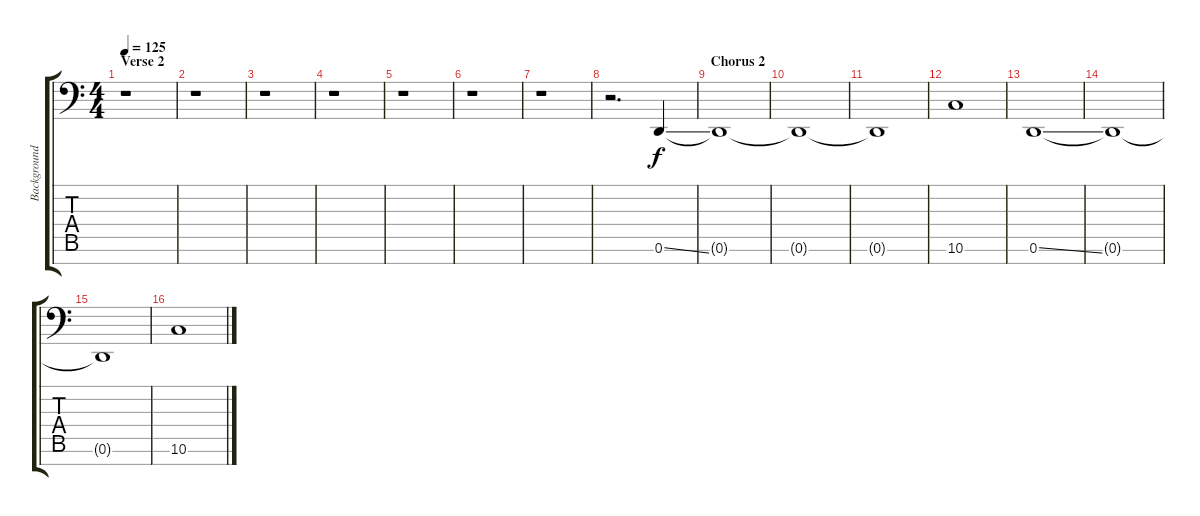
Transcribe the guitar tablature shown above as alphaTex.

\track ("Background vocal" "Background") {instrument applause}
\staff {score tabs}
\tuning (D4 A3 F3 C3 G2 D2 A1) {hide}
\ts (4 4)
\section ("" "Verse 2")
\tempo 125
\clef f4
\ks c
r.1{dy f} |
r.1 |
r.1 |
r.1 |
r.1 |
r.1 |
r.1 |
r.2{d} 0.6{ss}.4{volume 16} |
\section ("" "Chorus 2")
0.6{t}.1{volume 6} |
0.6{t}.1 |
0.6{t}.1 |
10.6.1 |
0.6{ss}.1 |
0.6{t}.1 |
0.6{t}.1 |
10.6.1
